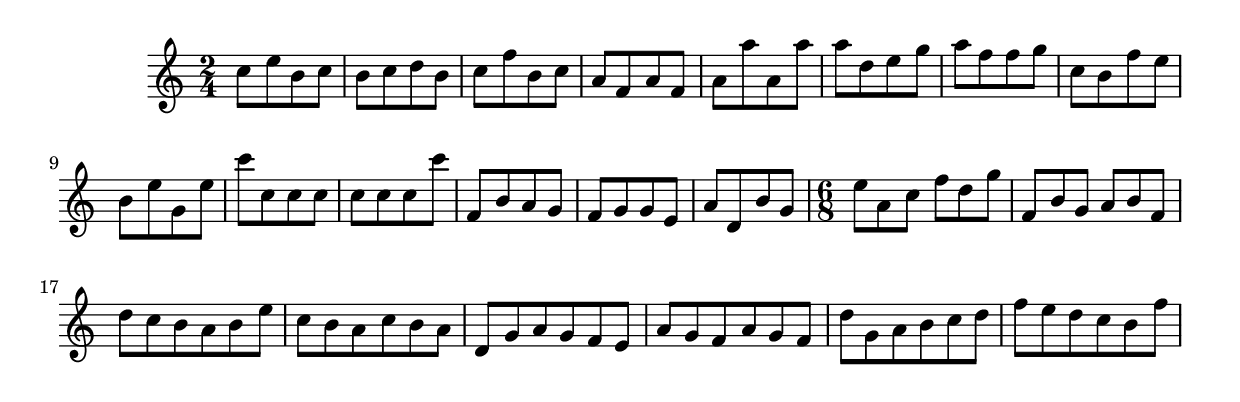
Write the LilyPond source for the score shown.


\version "2.7.13"
\header{

texidoc = "Fully concave beams should be horizontal. Informally spoken,
  concave refers to the shape of the notes that are opposite a
  beam. If an up-beam has high notes on its center stems, then we call
  it concave.


  If a beam is fails a test, the desired slope is printed
next to it."
}


resetMeasure = \set Score.measurePosition = #(ly:make-moment 0 1)

% examples from 
rossFourBeams =\relative c'' {
  \time 2/4
  c8[ e b c]
  b[ c d b]
  c[ f b, c]

  a[ f a f] a[ a' a, a']
  a[ d, e g] a[ f f g]
  c,[ b f' e]
  b[ e g, e']
  c'[ c, c c]
  c[ c c c']
  f,,[ b a g]
  f[g g e]
  a[ d, b' g]
  }
rossThreeBeams = \relative c'' {
  \time 6/8
  e[ a, c] f[ d g]
  f,[ b g] a[ b f]
  d'[ c b a b e]
  c[ b a c b a]
  d,[ g a g f e ]
  a[ g f a g f]
  d'[ g, a b c d]
  f[ e d c b f']
}

rossBeams = \relative c'' {
  \rossFourBeams
  \rossThreeBeams
  }


\layout{
  raggedright = ##t
  #(define debug-beam-quanting #t)
}




#(define (<> x y) (not (= x  y)))
   \new Voice {
     \override Beam #'position-callbacks = #(check-slope-callbacks =)
     \rossBeams
     
   }
